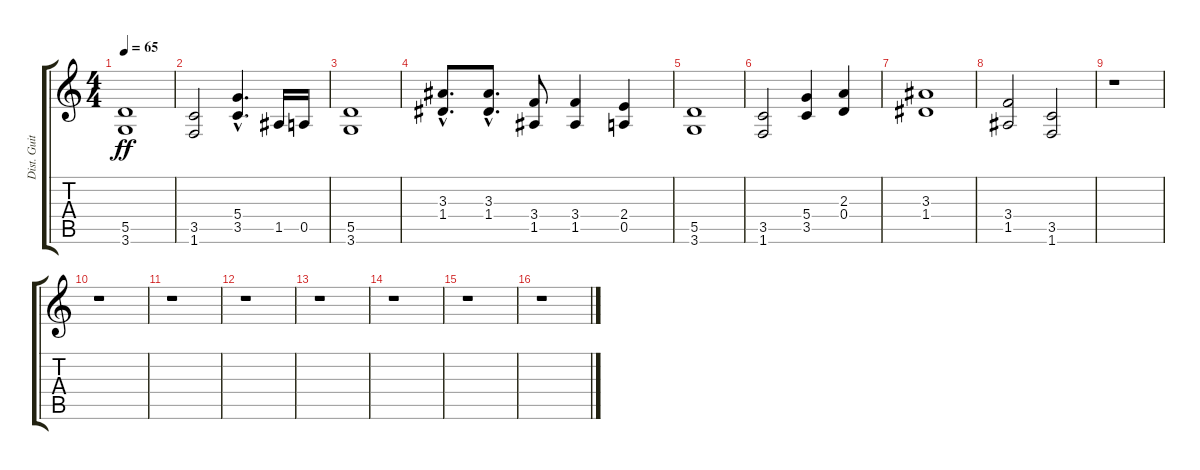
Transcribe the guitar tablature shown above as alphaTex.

\track ("Dist. Guitar" "Dist. Guit") {instrument distortionguitar}
\staff {score tabs}
\tuning (E4 B3 G3 D3 A2 E2) {hide}
\ts (4 4)
\tempo 65
\clef g2
\ks c
(5.5 3.6).1{dy ff} |
(3.5 1.6).2 (5.4{hac} 3.5{hac}).4{d} 1.5.16 0.5.16 |
(5.5 3.6).1 |
(3.3{hac} 1.4{hac}).8{d} (3.3{hac} 1.4{hac}).8{d} (3.4 1.5).8 (3.4 1.5).4 (2.4 0.5).4 |
(5.5 3.6).1 |
(3.5 1.6).2 (5.4 3.5).4 (2.3 0.4).4 |
(3.3 1.4).1 |
(3.4 1.5).2 (3.5 1.6).2 |
r.1 |
r.1 |
r.1 |
r.1 |
r.1 |
r.1 |
r.1 |
r.1
